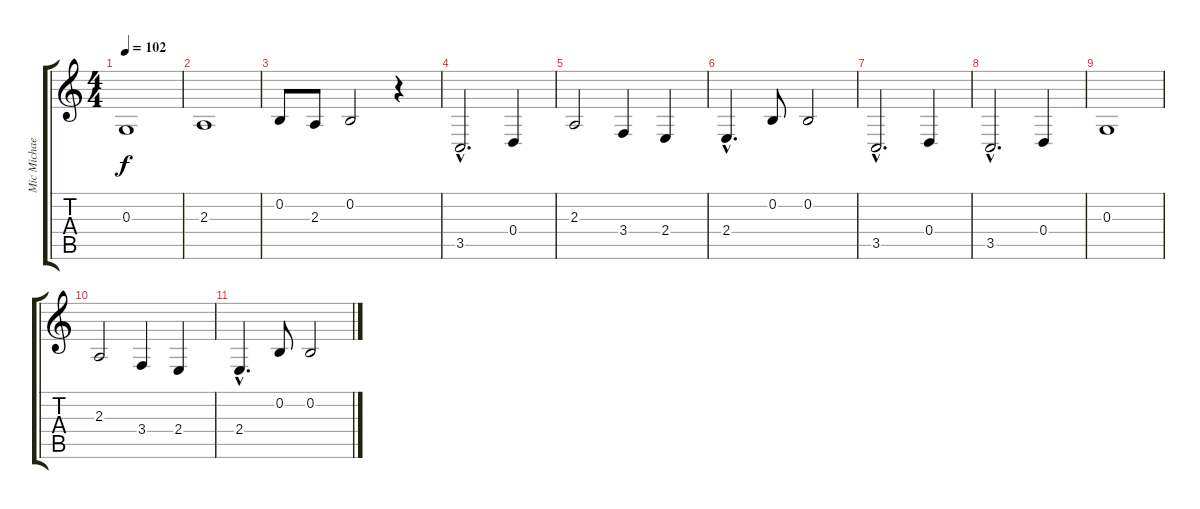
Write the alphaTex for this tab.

\track ("Mic Michaelli ( background )" "Mic Michae") {instrument synthbrass2}
\staff {score tabs}
\tuning (E4 B3 G3 D3 A2 E2) {hide}
\ts (4 4)
\tempo 102
\clef g2
\ks c
0.3.1{dy f} |
2.3.1 |
0.2.8 2.3.8 0.2.2 r.4 |
3.5{hac}.2{d} 0.4.4 |
2.3.2 3.4.4 2.4.4 |
2.4{hac}.4{d} 0.2.8 0.2.2 |
3.5{hac}.2{d} 0.4.4 |
3.5{hac}.2{d} 0.4.4 |
0.3.1 |
2.3.2 3.4.4 2.4.4 |
2.4{hac}.4{d} 0.2.8 0.2.2
